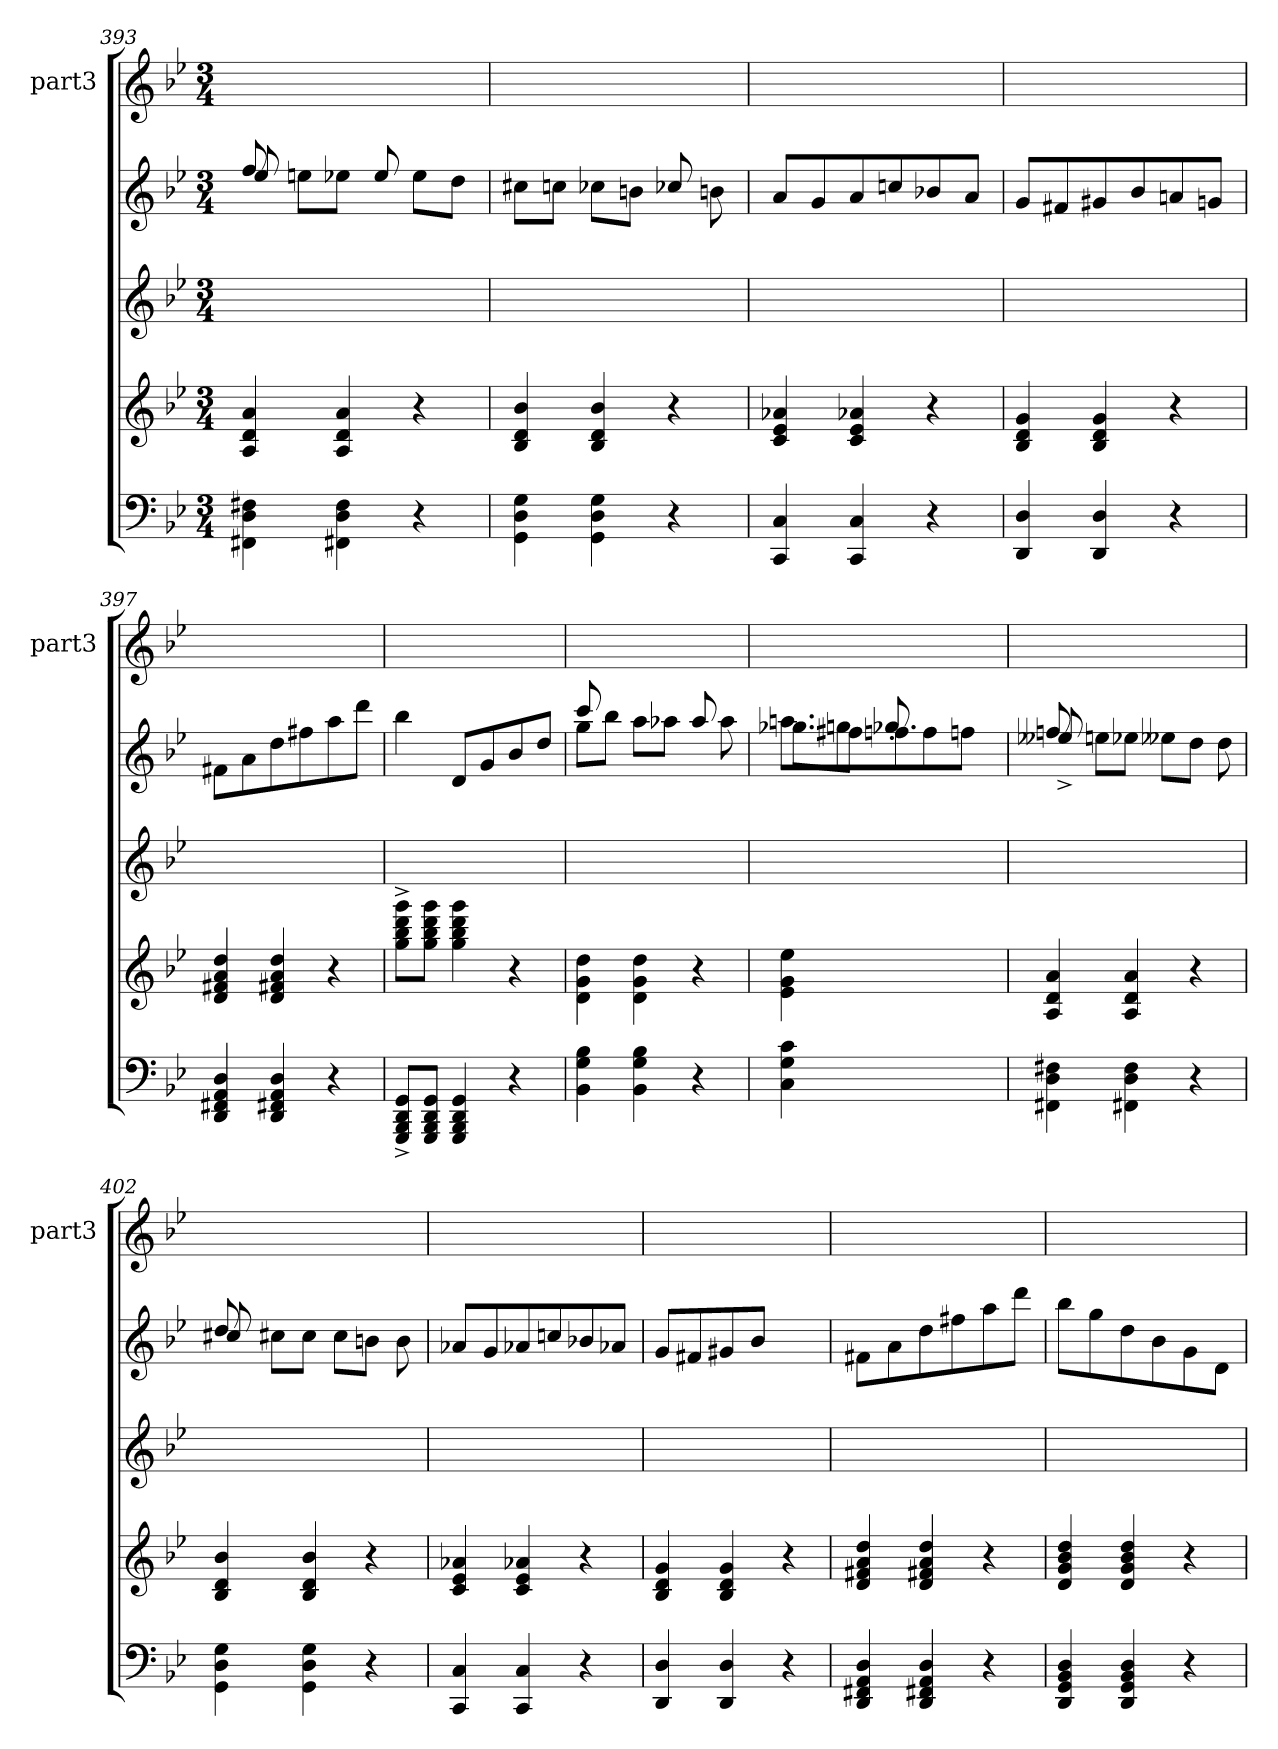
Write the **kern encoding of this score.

**kern	**kern	**kern	**kern	**kern
*part3	*part3	*part2	*part2	*part1
*staff5	*staff4	*staff3	*staff2	*staff1
*	*	*	*	*I"part3
*	*	*	*	*I'part3
*clefF4	*clefG2	*clefG2	*clefG2	*clefG2
*k[b-e-]	*k[b-e-]	*k[b-e-]	*k[b-e-]	*k[b-e-]
*M3/4	*M3/4	*M3/4	*M3/4	*M3/4
=393	=393	=393	=393	=393
*	*	*	*^	*
4FF#Xi\ 4Di\ 4F#Xi\	4aj/ 4dj/ 4Aj/	2.ryy	8ffj/	8ee-i/	2.ryy
.	.	.	8eenj\L	2ryy	.
4FF#Xi\ 4Di\ 4F#i\	4aj/ 4dj/ 4Aj/	.	8ee-Xj\J	.	.
.	.	.	8ee-j/	.	.
4r	4r	.	8ee-j\L	.	.
.	.	.	8ddj\J	8ryy	.
*	*	*	*v	*v	*
=394	=394	=394	=394	=394
4GGi\ 4Di\ 4Gi\	4b-j/ 4dj/ 4B-j/	2.ryy	8cc#Xj\L	2.ryy
.	.	.	8ccnj\J	.
4GGi\ 4Di\ 4Gi\	4b-j/ 4dj/ 4B-j/	.	8cc-Xj\L	.
.	.	.	8bnj\J	.
4r	4r	.	8cc-Xj/	.
.	.	.	8bnj\	.
=395	=395	=395	=395	=395
4Ci/ 4CCi/	4a-Xj/ 4e-j/ 4cj/	2.ryy	8aj/L	2.ryy
.	.	.	8gj/	.
4Ci/ 4CCi/	4a-Xj/ 4e-j/ 4cj/	.	8aj/	.
.	.	.	8ccnj/	.
4r	4r	.	8b-Xj/	.
.	.	.	8aj/J	.
=396	=396	=396	=396	=396
4Di/ 4DDi/	4gj/ 4dj/ 4B-j/	2.ryy	8gj/L	2.ryy
.	.	.	8f#Xj/	.
4Di/ 4DDi/	4gj/ 4dj/ 4B-j/	.	8g#Xj/	.
.	.	.	8b-j/	.
4r	4r	.	8anj/	.
.	.	.	8gnj/J	.
=397	=397	=397	=397	=397
4Di/ 4AAi/ 4FF#Xi/ 4DDi/	4ddj/ 4aj/ 4f#Xj/ 4dj/	2.ryy	8f#Xj\L	2.ryy
.	.	.	8aj\	.
4Di/ 4AAi/ 4FF#Xi/ 4DDi/	4ddj/ 4aj/ 4f#Xj/ 4dj/	.	8ddj\	.
.	.	.	8ff#Xj\	.
4r	4r	.	8aaj\	.
.	.	.	8dddj\J	.
!!LO:LB:g=z
=398	=398	=398	=398	=398
8GGGi^</ 8GGi^</ 8DDi^</ 8BBB-i^</L	8gggj^>\ 8dddj^>\ 8bb-j^>\ 8ggj^>\L	2.ryy	4bb-j\	2.ryy
8GGGi/ 8GGi/ 8DDi/ 8BBB-i/J	8ggj\ 8gggj\ 8dddj\ 8bb-j\J	.	.	.
4GGGi/ 4BBB-i/ 4GGi/ 4DDi/	4gggj\ 4dddj\ 4bb-j\ 4ggj\	.	8dj/L	.
.	.	.	8gj/	.
4r	4r	.	8b-j/	.
.	.	.	8ddj/J	.
=399	=399	=399	=399	=399
*	*	*	*^	*
4BB-i\ 4B-i\ 4Gi\	4dj\ 4gj\ 4ddj\	2.ryy	8ggj\L	8ccci/	2.ryy
.	.	.	8bb-j\J	2ryy	.
4BB-i\ 4Gi\ 4B-i\	4dj\ 4gj\ 4ddj\	.	8aaj\L	.	.
.	.	.	8aa-Xj\J	.	.
4r	4r	.	8aa-j/	.	.
.	.	.	8aa-j\	8ryy	.
=400	=400	=400	=400	=400	=400
4Ci\ 4Gi\ 4ci\	4e-j\ 4gj\ 4ee-j\	2.ryy	8.aanj/	8.gg-Xi\L	2.ryy
.	.	.	8ggj/	8ff#Xi\J	.
2ryy	2ryy	.	.	.	.
.	.	.	8ffj\L	8.gg-X'<i/	.
.	.	.	8ffj\J	.	.
.	.	.	.	4ryy	.
.	.	.	8ffnj\J	.	.
.	.	.	16ryy	.	.
=401	=401	=401	=401	=401	=401
4FF#Xi\ 4Di\ 4F#Xi\	4aj/ 4dj/ 4Aj/	2.ryy	8ffnj/	8ee--X^>i/	2.ryy
.	.	.	8eenj\L	2ryy	.
4FF#Xi\ 4Di\ 4F#i\	4aj/ 4dj/ 4Aj/	.	8ee-Xj\J	.	.
.	.	.	8ee--Xj\L	.	.
4r	4r	.	8ddj\J	.	.
.	.	.	8ddj\	8ryy	.
=402	=402	=402	=402	=402	=402
4GGi\ 4Di\ 4Gi\	4b-j/ 4dj/ 4B-j/	2.ryy	8ddj/	8cc#Xi/	2.ryy
.	.	.	8cc#Xj\L	2ryy	.
4GGi\ 4Di\ 4Gi\	4b-j/ 4dj/ 4B-j/	.	8cc#j\J	.	.
.	.	.	8cc#j\L	.	.
4r	4r	.	8bnj\J	.	.
.	.	.	8bj\	8ryy	.
*	*	*	*v	*v	*
=403	=403	=403	=403	=403
4Ci/ 4CCi/	4a-Xj/ 4e-j/ 4cj/	2.ryy	8a-Xj/L	2.ryy
.	.	.	8gj/	.
4Ci/ 4CCi/	4a-Xj/ 4e-j/ 4cj/	.	8a-Xj/	.
.	.	.	8ccnj/	.
4r	4r	.	8b-Xj/	.
.	.	.	8a-Xj/J	.
=404	=404	=404	=404	=404
4Di/ 4DDi/	4gj/ 4dj/ 4B-j/	2.ryy	8gj/L	2.ryy
.	.	.	8f#Xj/	.
4Di/ 4DDi/	4gj/ 4dj/ 4B-j/	.	8g#Xj/	.
.	.	.	8b-j/J	.
4r	4r	.	4ryy	.
!!LO:PB:g=z
=405	=405	=405	=405	=405
4Di/ 4AAi/ 4FF#Xi/ 4DDi/	4ddj/ 4aj/ 4f#Xj/ 4dj/	2.ryy	8f#Xj\L	2.ryy
.	.	.	8aj\	.
4Di/ 4AAi/ 4FF#Xi/ 4DDi/	4ddj/ 4aj/ 4f#Xj/ 4dj/	.	8ddj\	.
.	.	.	8ff#Xj\	.
4r	4r	.	8aaj\	.
.	.	.	8dddj\J	.
=406	=406	=406	=406	=406
4Di/ 4BB-i/ 4GGi/ 4DDi/	4ddj/ 4b-j/ 4gj/ 4dj/	2.ryy	8bb-j\L	2.ryy
.	.	.	8ggj\	.
4Di/ 4BB-i/ 4GGi/ 4DDi/	4ddj/ 4b-j/ 4gj/ 4dj/	.	8ddj\	.
.	.	.	8b-j\	.
4r	4r	.	8gj\	.
.	.	.	8dj\J	.
=	=	=	=	=
*-	*-	*-	*-	*-
